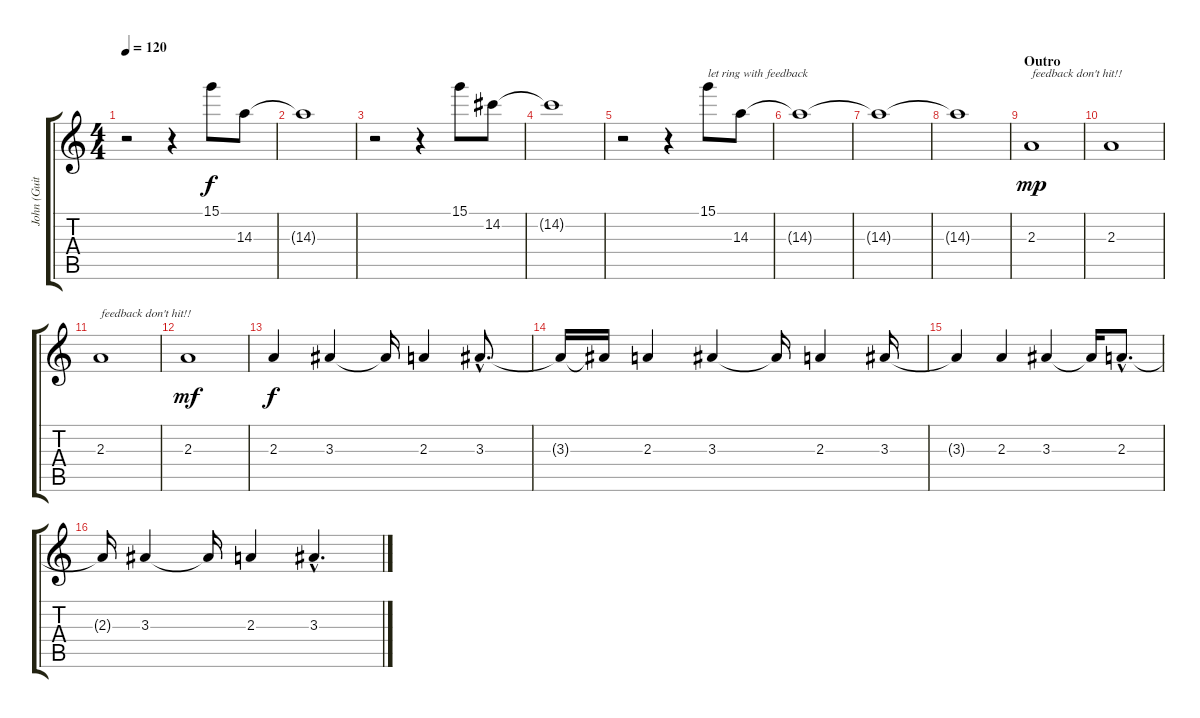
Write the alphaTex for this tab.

\track ("John (Guitar 1)" "John (Guit") {instrument overdrivenguitar}
\staff {score tabs}
\tuning (E4 B3 G3 D3 A2 E2) {hide}
\ts (4 4)
\tempo 120
\clef g2
\ks c
r.2{dy f} r.4 15.1.8 14.3.8 |
14.3{t}.1 |
r.2 r.4 15.1.8 14.2.8 |
14.2{t}.1 |
r.2 r.4 15.1.8{txt "let ring with feedback"} 14.3.8 |
14.3{t}.1 |
14.3{t}.1 |
14.3{t}.1 |
\section ("" "Outro")
2.3.1{txt "feedback don't hit!!" dy mp volume 16 balance 8 instrument guitarharmonics} |
2.3.1 |
2.3.1{txt "feedback don't hit!!"} |
2.3.1{dy mf} |
2.3.4{dy f volume 12} 3.3.4 3.3{t}.16 2.3.4 3.3{hac}.8{d} |
3.3{t}.16 3.3{t}.16 2.3.4 3.3.4 3.3{t}.16 2.3.4 3.3.16 |
3.3{t}.4{volume 0} 2.3.4 3.3.4 3.3{t}.16 2.3{hac}.8{d} |
2.3{t}.16 3.3.4 3.3{t}.16 2.3.4 3.3{hac}.4{d}
